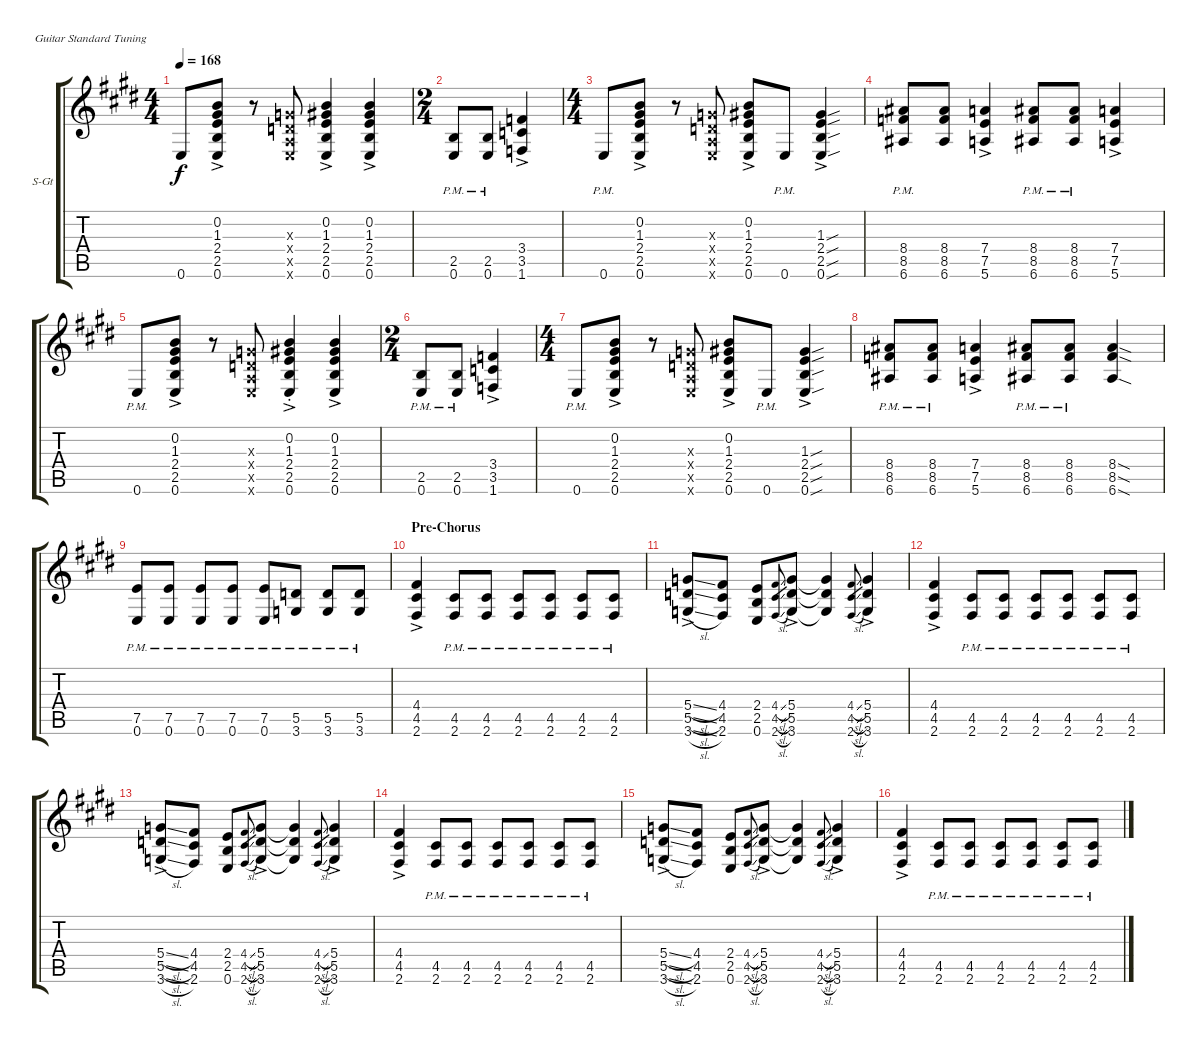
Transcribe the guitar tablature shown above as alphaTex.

\bracketExtendMode groupsimilarinstruments
\firstSystemTrackNameOrientation horizontal
\otherSystemsTrackNameOrientation horizontal
\track ("Guitar I" "S-Gt") {instrument acousticguitarsteel}
\staff {score tabs}
\tuning (E4 B3 G3 D3 A2 E2)
\ts (4 4)
\tempo 168
\clef g2
\scale
1.07818
\ks e
0.6.8{dy f} (2.4{ac} 2.5{ac} 0.6{ac} 1.3{ac} 0.2{ac}).8 r.8 (0.4{x} 0.5{x} 0.6{x} 0.3{x}).8 (2.4{ac} 2.5{ac} 0.6{ac} 0.2{ac} 1.3{ac}).4 (2.4{ac} 2.5{ac} 0.6{ac} 0.2{ac} 1.3{ac}).4 |
\ts (2 4)
\scale
0.921816 (0.6{pm} 2.5{pm}).8 (0.6{pm} 2.5{pm}).8 (3.4 3.5 1.6{ac}).4 |
\ts (4 4)
\scale
1.10845 0.6{pm}.8 (2.4 2.5 0.6{ac} 1.3 0.2).8 r.8 (0.4{x} 0.5{x} 0.6{x} 0.3{x}).8 (2.4{ac} 2.5{ac} 0.6{ac} 0.2{ac} 1.3{ac}).8 0.6{pm}.8 (0.6{sou ac} 2.5{sou} 2.4{sou} 1.3{sou}).4 |
\scale
0.891551 (8.5 6.6{pm} 8.4).8 (8.5 6.6 8.4).8 (7.4 7.5 5.6{ac}).4 (8.5{pm} 6.6{pm} 8.4{pm}).8 (8.5{pm} 6.6{pm} 8.4{pm}).8 (7.4 7.5{ac} 5.6).4 |
\scale
1.07818 0.6{pm}.8 (2.4 2.5 0.6{ac} 1.3 0.2).8 r.8 (0.4{x} 0.5{x} 0.6{x} 0.3{x}).8 (2.4 2.5 0.6 1.3 0.2{ac st}).4 (2.4 2.5{ac} 0.6 1.3 0.2).4 |
\ts (2 4)
\scale
0.921816 (0.6{pm} 2.5{pm}).8 (0.6{pm} 2.5{pm}).8 (3.4 3.5 1.6{ac}).4 |
\ts (4 4)
\scale
1.10845 0.6{pm}.8 (2.4 2.5 0.6 1.3 0.2{ac}).8 r.8 (0.4{x} 0.5{x} 0.6{x} 0.3{x}).8 (2.4 2.5 0.6{ac} 1.3 0.2).8 0.6{pm}.8 (2.4{sou} 2.5{sou} 0.6{sou ac} 1.3{sou}).4 |
\scale
0.891551 (8.5{pm} 6.6{pm} 8.4{pm}).8 (8.5{pm} 6.6{pm} 8.4{pm}).8 (7.4 7.5 5.6{ac}).4 (8.5{pm} 6.6{pm} 8.4{pm}).8 (8.5{pm} 6.6{pm} 8.4{pm}).8 (8.4{sod} 8.5{sod} 6.6{sod}).4 |
\scale
1.07818 (7.5{pm} 0.6{pm}).8 (7.5{pm} 0.6{pm}).8 (7.5{pm} 0.6{pm}).8 (7.5{pm} 0.6{pm}).8 (7.5{pm} 0.6{pm}).8 (5.5{pm} 3.6{pm}).8 (5.5{pm} 3.6{pm}).8 (5.5{pm} 3.6{pm}).8 |
\section ("" "Pre-Chorus")
\scale
0.921816 (4.4 4.5 2.6{ac}).4 (4.5{pm} 2.6{pm}).8 (4.5{pm} 2.6{pm}).8 (4.5{pm} 2.6{pm}).8 (4.5{pm} 2.6{pm}).8 (4.5{pm} 2.6{pm}).8 (4.5{pm} 2.6{pm}).8 |
\scale
1.07818 (5.4{sl} 5.5{sl} 3.6{sl ac}).8 (4.4 4.5 2.6).8 (2.5 0.6 2.4).8 (4.4{sl} 4.5{sl} 2.6{sl}).8{gr} (5.4 5.5 3.6{ac}).8 (5.4{t} 5.5{t} 3.6{t}).4 (4.4{sl} 4.5{sl} 2.6{sl}).8{gr} (5.4 5.5 3.6{ac}).4 |
\scale
0.921816 (4.4 4.5 2.6{ac}).4 (4.5{pm} 2.6{pm}).8 (4.5{pm} 2.6{pm}).8 (4.5{pm} 2.6{pm}).8 (4.5{pm} 2.6{pm}).8 (4.5{pm} 2.6{pm}).8 (4.5{pm} 2.6{pm}).8 |
\scale
1.07818 (5.4{sl} 5.5{sl} 3.6{sl ac}).8 (4.4 4.5 2.6).8 (2.5 0.6 2.4).8 (4.4{sl} 4.5{sl} 2.6{sl}).8{gr} (5.4 5.5 3.6{ac}).8 (5.4{t} 5.5{t} 3.6{t}).4 (4.4{sl} 4.5{sl} 2.6{sl}).8{gr} (5.4 5.5 3.6{ac}).4 |
\scale
0.921816 (4.4 4.5 2.6{ac}).4 (4.5{pm} 2.6{pm}).8 (4.5{pm} 2.6{pm}).8 (4.5{pm} 2.6{pm}).8 (4.5{pm} 2.6{pm}).8 (4.5{pm} 2.6{pm}).8 (4.5{pm} 2.6{pm}).8 |
\scale
1.07818 (5.4{sl} 5.5{sl} 3.6{sl ac}).8 (4.4 4.5 2.6).8 (2.5 0.6 2.4).8 (4.4{sl} 4.5{sl} 2.6{sl}).8{gr} (5.4 5.5 3.6{ac}).8 (5.4{t} 5.5{t} 3.6{t}).4 (4.4{sl} 4.5{sl} 2.6{sl}).8{gr} (5.4 5.5 3.6{ac}).4 |
\scale
0.921816 (4.4 4.5 2.6{ac}).4 (4.5{pm} 2.6{pm}).8 (4.5{pm} 2.6{pm}).8 (4.5{pm} 2.6{pm}).8 (4.5{pm} 2.6{pm}).8 (4.5{pm} 2.6{pm}).8 (4.5{pm} 2.6{pm}).8
